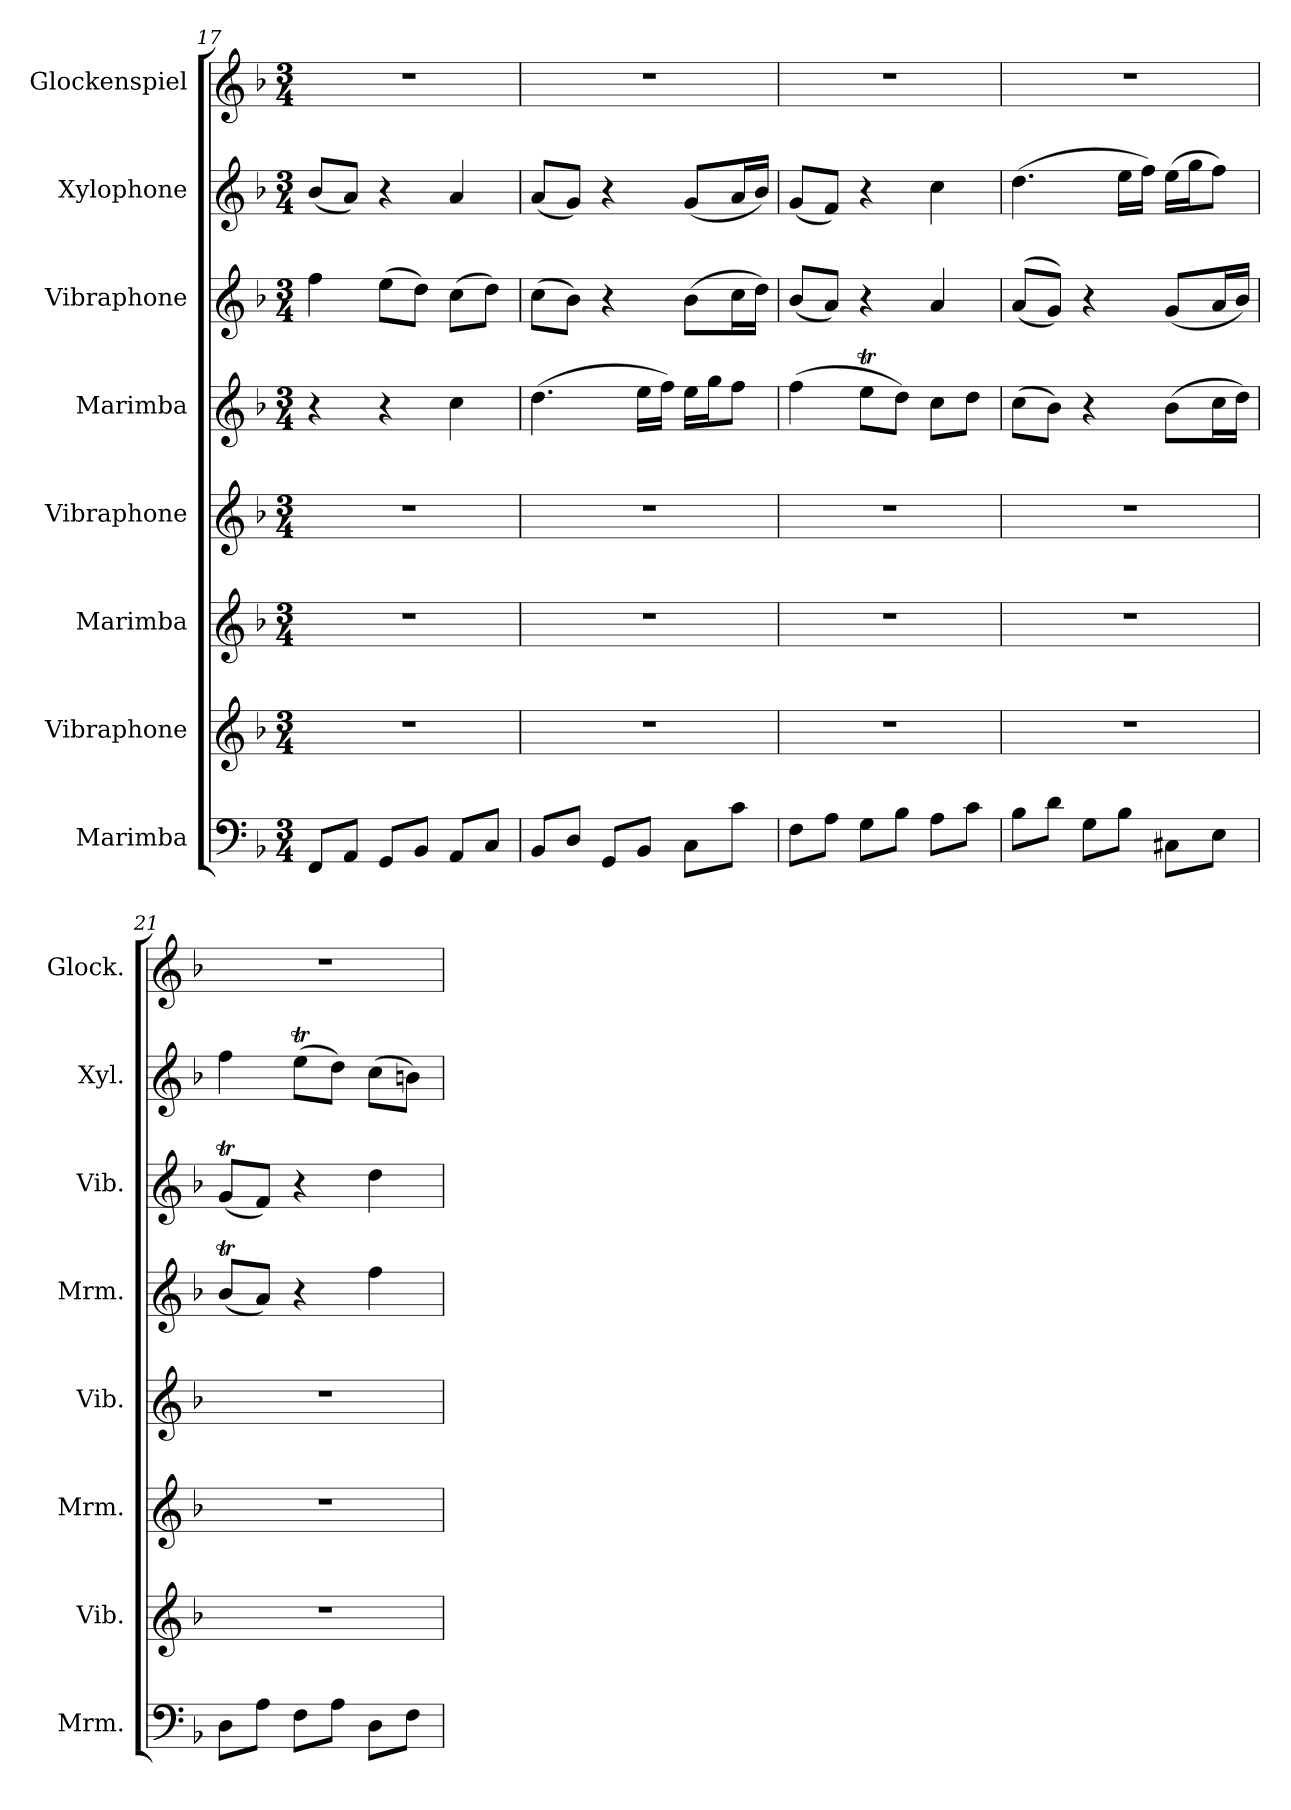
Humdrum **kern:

**kern	**kern	**kern	**kern	**kern	**kern	**kern	**kern
*part8	*part7	*part6	*part5	*part4	*part3	*part2	*part1
*staff8	*staff7	*staff6	*staff5	*staff4	*staff3	*staff2	*staff1
*I"Marimba	*I"Vibraphone	*I"Marimba	*I"Vibraphone	*I"Marimba	*I"Vibraphone	*I"Xylophone	*I"Glockenspiel
*I'Mrm.	*I'Vib.	*I'Mrm.	*I'Vib.	*I'Mrm.	*I'Vib.	*I'Xyl.	*I'Glock.
!!LO:LB:g=z
*clefF4	*clefG2	*clefG2	*clefG2	*clefG2	*clefG2	*clefG2	*clefG2
*	*	*	*	*	*	*ITrd-7c-12	*ITrd-14c-24
*k[b-]	*k[b-]	*k[b-]	*k[b-]	*k[b-]	*k[b-]	*k[b-]	*k[b-]
*M3/4	*M3/4	*M3/4	*M3/4	*M3/4	*M3/4	*M3/4	*M3/4
=17	=17	=17	=17	=17	=17	=17	=17
8FF/L	2.r	2.r	2.r	4r	4ff\	(<8bb-/L	2.r
8AA/J	.	.	.	.	.	8aa/J)	.
8GG/L	.	.	.	4r	(>8ee\L	4r	.
8BB-/J	.	.	.	.	8dd\J)	.	.
8AA/L	.	.	.	4cc\	(>8cc\L	4aa/	.
8C/J	.	.	.	.	8dd\J)	.	.
=18	=18	=18	=18	=18	=18	=18	=18
8BB-/L	2.r	2.r	2.r	(>4.dd\	(>8cc\L	(<8aa/L	2.r
8D/J	.	.	.	.	8b-\J)	8gg/J)	.
8GG/L	.	.	.	.	4r	4r	.
8BB-/J	.	.	.	16ee\LL	.	.	.
.	.	.	.	16ff\JJ)	.	.	.
8C\L	.	.	.	16ee\LL	(>8b-\L	(<8gg/L	.
.	.	.	.	16gg\J	.	.	.
8c\J	.	.	.	8ff\J	16cc\L	16aa/L	.
.	.	.	.	.	16dd\JJ)	16bb-/JJ)	.
=19	=19	=19	=19	=19	=19	=19	=19
8F\L	2.r	2.r	2.r	(>4ff\	(<8b-/L	(<8gg/L	2.r
8A\J	.	.	.	.	8a/J)	8ff/J)	.
8G\L	.	.	.	8eet\L	4r	4r	.
8B-\J	.	.	.	8dd\J)	.	.	.
8A\L	.	.	.	8cc\L	4a/	4ccc\	.
8c\J	.	.	.	8dd\J	.	.	.
=20	=20	=20	=20	=20	=20	=20	=20
8B-\L	2.r	2.r	2.r	(>8cc\L	(<(<8a/L	(>4.ddd\	2.r
8d\J	.	.	.	8b-\J)	8g/J))	.	.
8G\L	.	.	.	4r	4r	.	.
8B-\J	.	.	.	.	.	16eee\LL	.
.	.	.	.	.	.	16fff\JJ)	.
8C#X\L	.	.	.	(>8b-\L	(<8g/L	(>16eee\LL	.
.	.	.	.	.	.	16ggg\J	.
8E\J	.	.	.	16cc\L	16a/L	8fff\J)	.
.	.	.	.	16dd\JJ)	16b-/JJ)	.	.
=21	=21	=21	=21	=21	=21	=21	=21
8D\L	2.r	2.r	2.r	(<8b-T/L	(<8gT/L	4fff\	2.r
8A\J	.	.	.	8a/J)	8f/J)	.	.
8F\L	.	.	.	4r	4r	(>8eeet\L	.
8A\J	.	.	.	.	.	8ddd\J)	.
8D\L	.	.	.	4ff\	4dd\	(>8ccc\L	.
8F\J	.	.	.	.	.	8bbn\J)	.
=	=	=	=	=	=	=	=
*-	*-	*-	*-	*-	*-	*-	*-
